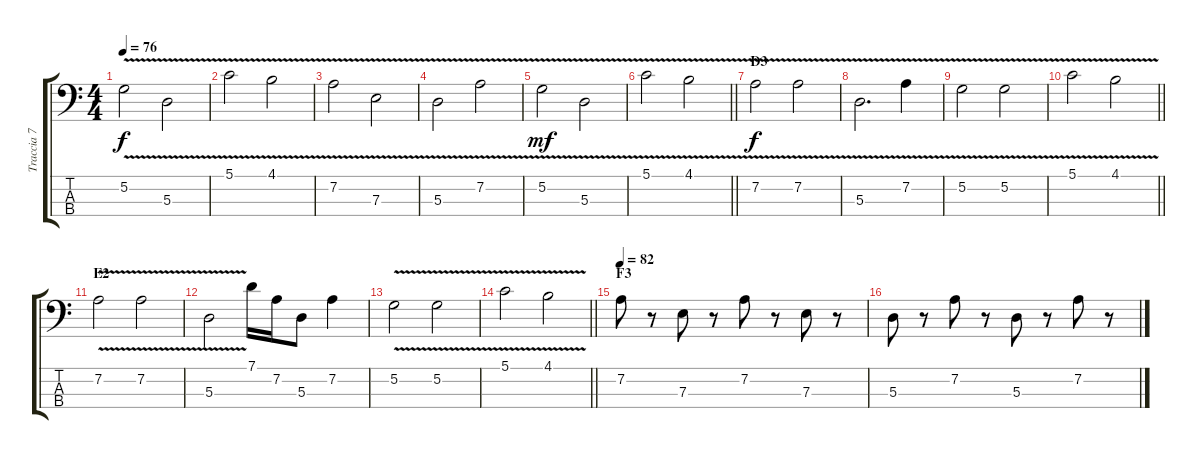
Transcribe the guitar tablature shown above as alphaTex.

\track ("Traccia 7" "Traccia 7") {instrument electricbasspick}
\staff {score tabs}
\tuning (G2 D2 A1 E1) {hide}
\ts (4 4)
\tempo 76
\clef f4
\ks c
5.2{v}.2{dy f} 5.3{v}.2 |
5.1{v}.2 4.1{v}.2 |
7.2{v}.2 7.3{v}.2 |
5.3{v}.2 7.2{v}.2 |
5.2{v}.2{dy mf} 5.3{v}.2 |
\barLineRight lightlight
5.1{v}.2 4.1{v}.2 |
\section ("" "D3")
7.2{v}.2{dy f} 7.2{v}.2 |
5.3{v}.2{d} 7.2{v}.4 |
5.2{v}.2 5.2{v}.2 |
\barLineRight lightlight
5.1{v}.2 4.1{v}.2 |
\section ("" "E2")
7.2{v}.2 7.2{v}.2 |
5.3{v}.2 7.1.16 7.2.16 5.3.8 7.2.4 |
5.2{v}.2 5.2{v}.2 |
\barLineRight lightlight
5.1{v}.2 4.1{v}.2 |
\section ("" "F3")
\tempo 82
7.2.8 r.8 7.3.8 r.8 7.2.8 r.8 7.3.8 r.8 |
5.3.8 r.8 7.2.8 r.8 5.3.8 r.8 7.2.8 r.8
